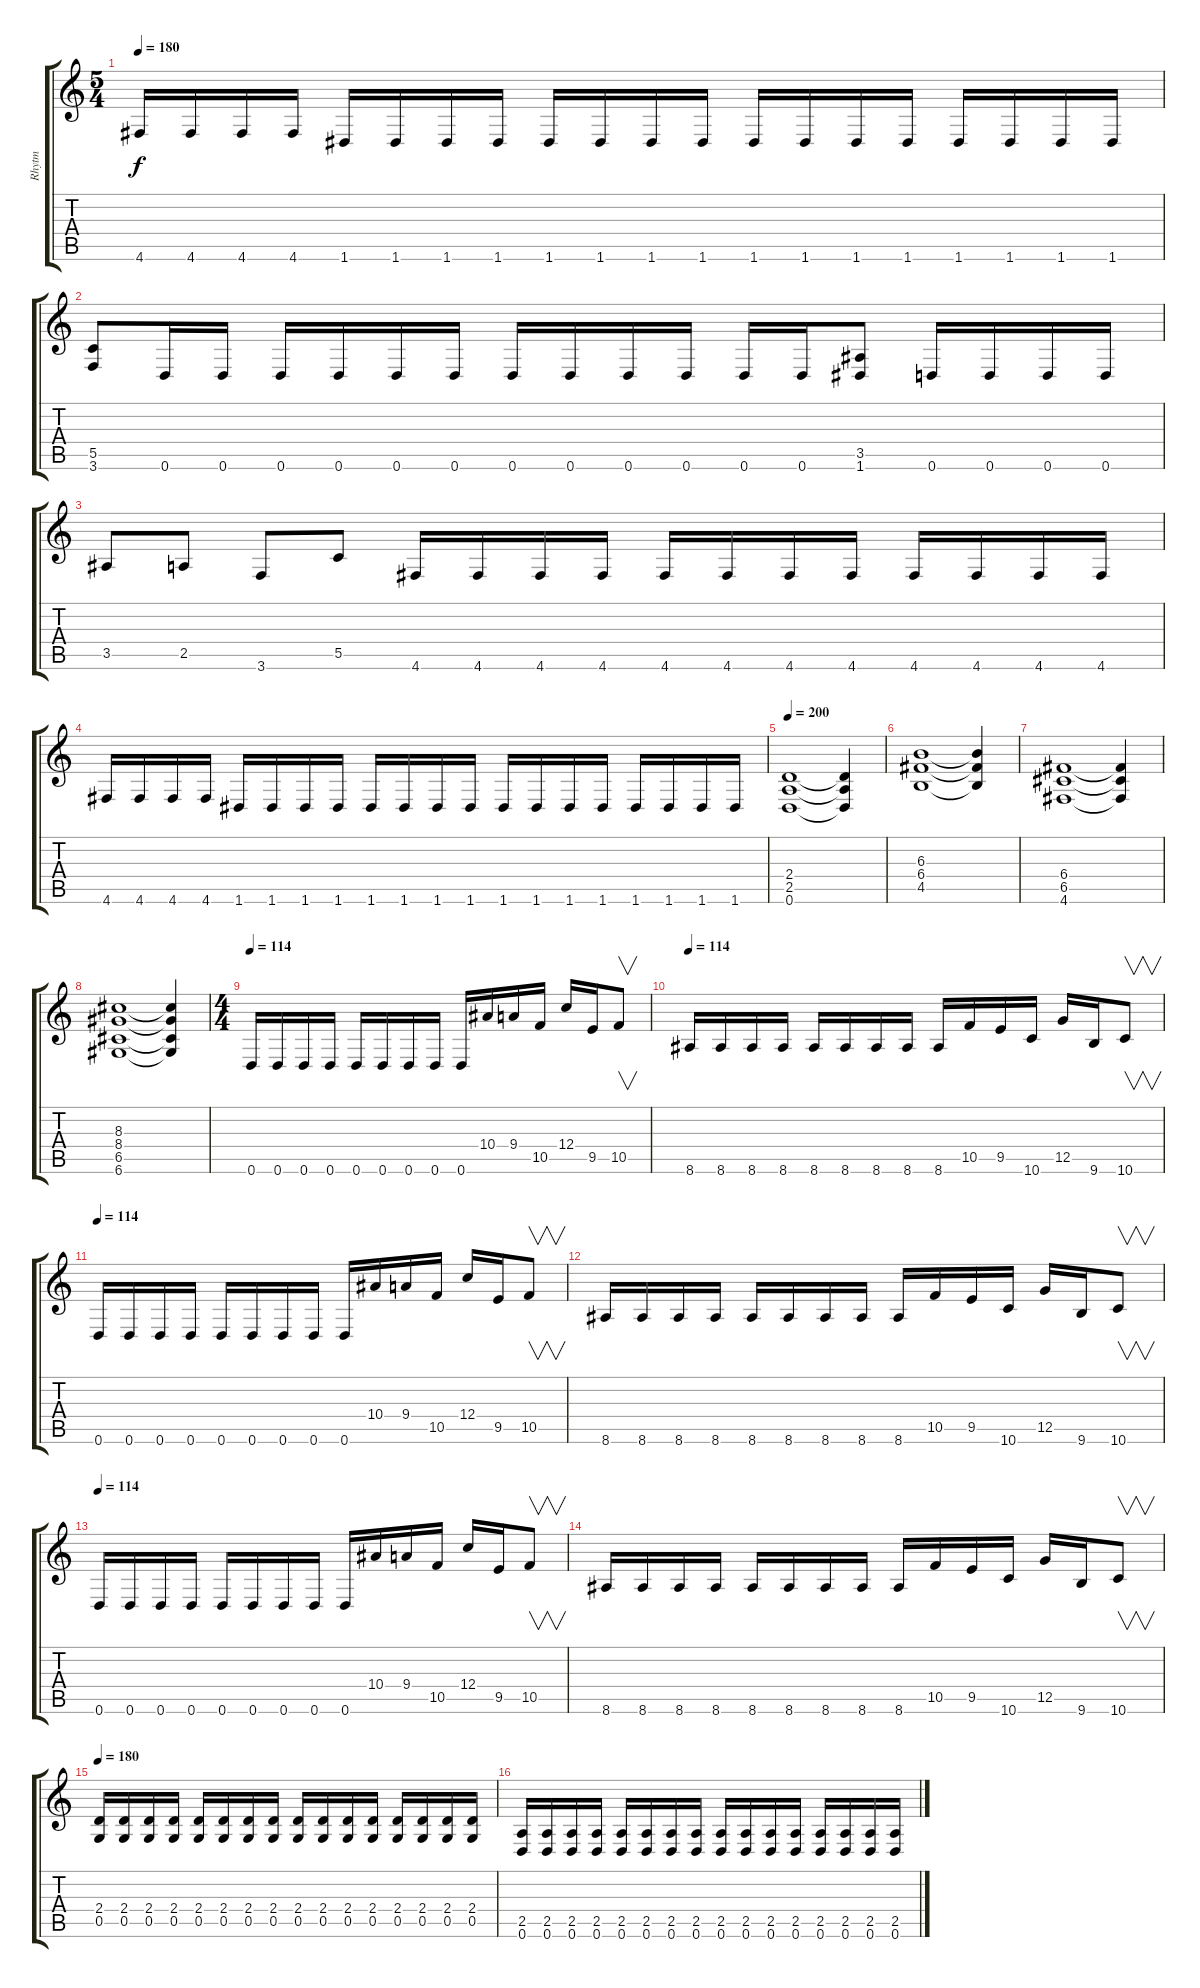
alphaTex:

\track ("Rhytm" "Rhytm") {instrument distortionguitar}
\staff {score tabs}
\tuning (D4 A3 F3 C3 G2 D2) {hide}
\ts (5 4)
\tempo 180
\clef g2
\ks c
4.6.16{dy f} 4.6.16 4.6.16 4.6.16 1.6.16 1.6.16 1.6.16 1.6.16 1.6.16 1.6.16 1.6.16 1.6.16 1.6.16 1.6.16 1.6.16 1.6.16 1.6.16 1.6.16 1.6.16 1.6.16 |
(5.5 3.6).8 0.6.16 0.6.16 0.6.16 0.6.16 0.6.16 0.6.16 0.6.16 0.6.16 0.6.16 0.6.16 0.6.16 0.6.16 (3.5 1.6).8 0.6.16 0.6.16 0.6.16 0.6.16 |
3.5.8 2.5.8 3.6.8 5.5.8 4.6.16 4.6.16 4.6.16 4.6.16 4.6.16 4.6.16 4.6.16 4.6.16 4.6.16 4.6.16 4.6.16 4.6.16 |
4.6.16 4.6.16 4.6.16 4.6.16 1.6.16 1.6.16 1.6.16 1.6.16 1.6.16 1.6.16 1.6.16 1.6.16 1.6.16 1.6.16 1.6.16 1.6.16 1.6.16 1.6.16 1.6.16 1.6.16 |
\tempo 200
(2.4 2.5 0.6).1 (2.4{t} 2.5{t} 0.6{t}).4 |
(6.3 6.4 4.5).1 (6.3{t} 6.4{t} 4.5{t}).4 |
(6.4 6.5 4.6).1 (6.4{t} 6.5{t} 4.6{t}).4 |
(8.3 8.4 6.5 6.6).1 (8.3{t} 8.4{t} 6.5{t} 6.6{t}).4 |
\ts (4 4)
\tempo 114
0.6.16 0.6.16 0.6.16 0.6.16 0.6.16 0.6.16 0.6.16 0.6.16 0.6.16 10.4.16 9.4.16 10.5.16 12.4.16 9.5.16 10.5.8{v} |
\tempo 114
8.6.16 8.6.16 8.6.16 8.6.16 8.6.16 8.6.16 8.6.16 8.6.16 8.6.16 10.5.16 9.5.16 10.6.16 12.5.16 9.6.16 10.6.8{v} |
\tempo 114
0.6.16 0.6.16 0.6.16 0.6.16 0.6.16 0.6.16 0.6.16 0.6.16 0.6.16 10.4.16 9.4.16 10.5.16 12.4.16 9.5.16 10.5.8{v} |
8.6.16 8.6.16 8.6.16 8.6.16 8.6.16 8.6.16 8.6.16 8.6.16 8.6.16 10.5.16 9.5.16 10.6.16 12.5.16 9.6.16 10.6.8{v} |
\tempo 114
0.6.16 0.6.16 0.6.16 0.6.16 0.6.16 0.6.16 0.6.16 0.6.16 0.6.16 10.4.16 9.4.16 10.5.16 12.4.16 9.5.16 10.5.8{v} |
8.6.16 8.6.16 8.6.16 8.6.16 8.6.16 8.6.16 8.6.16 8.6.16 8.6.16 10.5.16 9.5.16 10.6.16 12.5.16 9.6.16 10.6.8{v} |
\tempo 180
(2.4 0.5).16 (2.4 0.5).16 (2.4 0.5).16 (2.4 0.5).16 (2.4 0.5).16 (2.4 0.5).16 (2.4 0.5).16 (2.4 0.5).16 (2.4 0.5).16 (2.4 0.5).16 (2.4 0.5).16 (2.4 0.5).16 (2.4 0.5).16 (2.4 0.5).16 (2.4 0.5).16 (2.4 0.5).16 |
(2.5 0.6).16 (2.5 0.6).16 (2.5 0.6).16 (2.5 0.6).16 (2.5 0.6).16 (2.5 0.6).16 (2.5 0.6).16 (2.5 0.6).16 (2.5 0.6).16 (2.5 0.6).16 (2.5 0.6).16 (2.5 0.6).16 (2.5 0.6).16 (2.5 0.6).16 (2.5 0.6).16 (2.5 0.6).16
